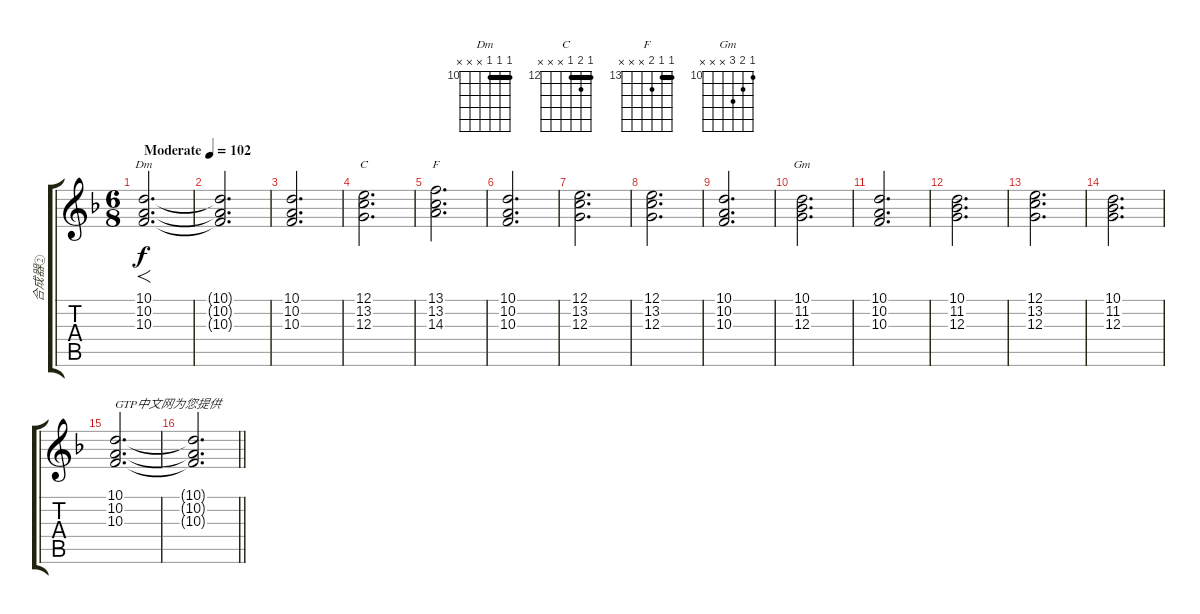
\track ("合成器②" "合成器②") {instrument synthvoice}
\staff {score tabs}
\tuning (E4 B3 G3 D3 A2 E2) {hide}
\chord ("Dm" 10 10 10 x x x) {firstfret 10 barre 10}
\chord ("C" 12 13 12 x x x) {firstfret 12 barre 12}
\chord ("F" 13 13 14 x x x) {firstfret 13 barre 13}
\chord ("Gm" 10 11 12 x x x) {firstfret 10}
\ts (6 8)
\tempo (102 "Moderate")
\clef g2
\ks f
(10.1 10.2 10.3).2{f d ch "Dm" dy f instrument synthvoice} |
(10.1{t} 10.2{t} 10.3{t}).2{d} |
(10.1 10.2 10.3).2{d} |
(12.1 13.2 12.3).2{d ch "C"} |
(13.1 13.2 14.3).2{d ch "F"} |
(10.1 10.2 10.3).2{d} |
(12.1 13.2 12.3).2{d} |
(12.1 13.2 12.3).2{d} |
(10.1 10.2 10.3).2{d} |
(10.1 11.2 12.3).2{d ch "Gm"} |
(10.1 10.2 10.3).2{d} |
(10.1 11.2 12.3).2{d} |
(12.1 13.2 12.3).2{d} |
(10.1 11.2 12.3).2{d} |
(10.1 10.2 10.3).2{d txt "GTP中文网为您提供"} |
\barLineRight lightlight
(10.1{t} 10.2{t} 10.3{t}).2{d}
